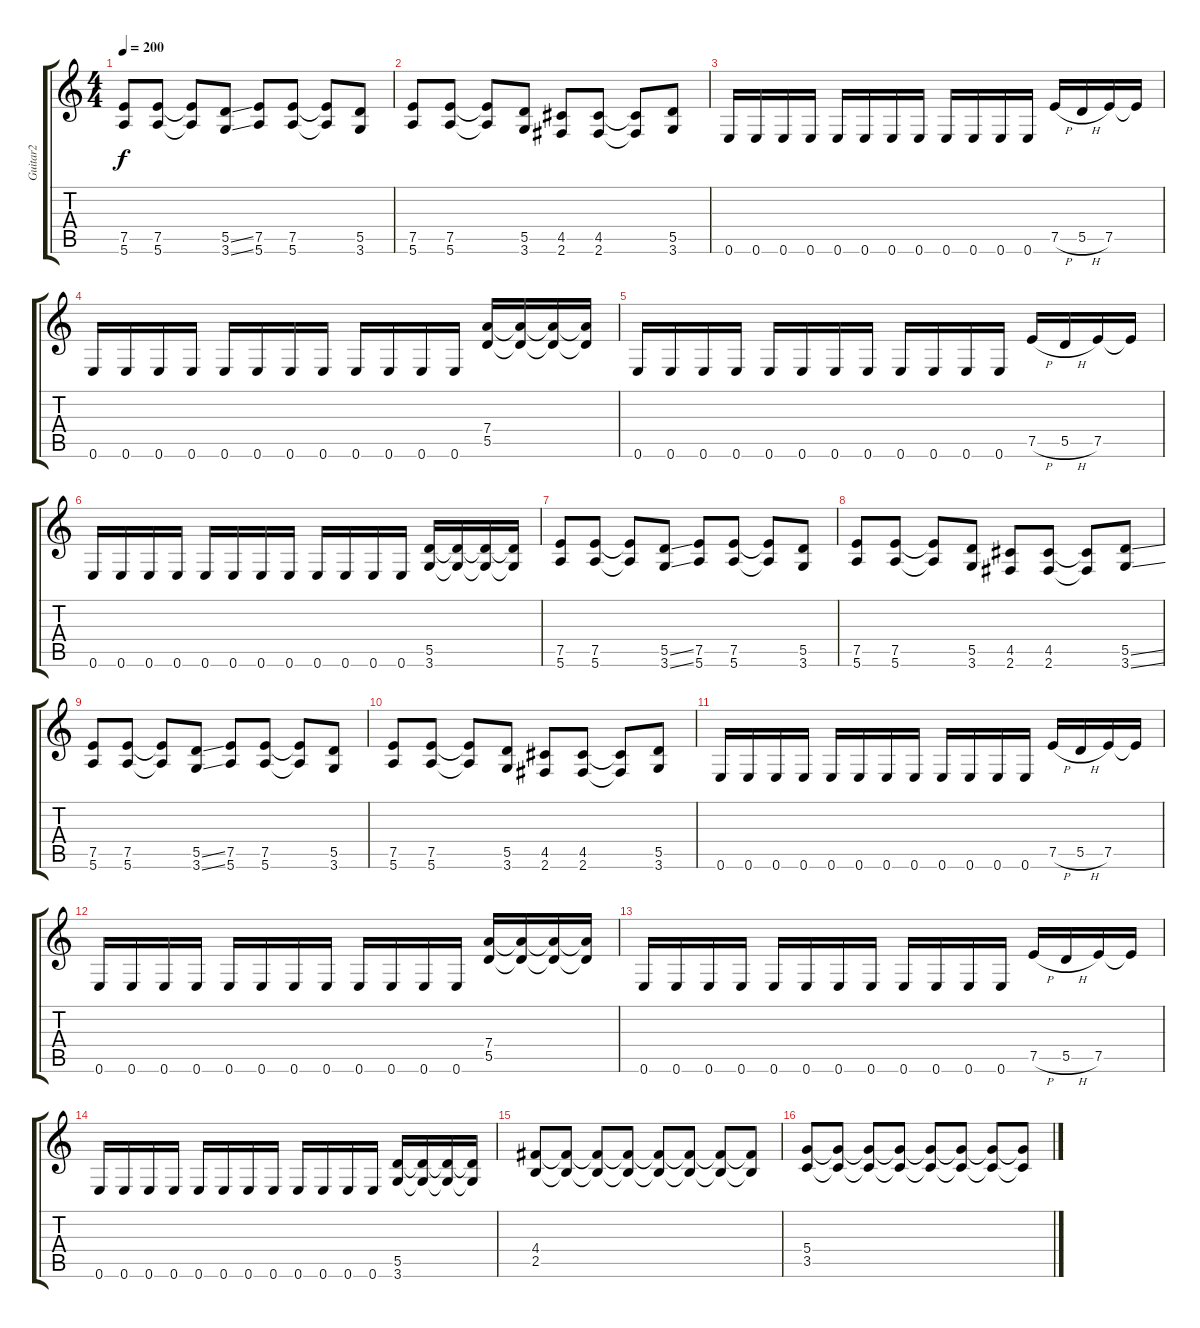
\track ("Guitar2" "Guitar2") {instrument distortionguitar}
\staff {score tabs}
\tuning (E4 B3 G3 D3 A2 E2) {hide}
\ts (4 4)
\tempo 200
\clef g2
\ks c
(7.5 5.6).8{dy f} (7.5 5.6).8 (7.5{t} 5.6{t}).8 (5.5{ss} 3.6{ss}).8 (7.5 5.6).8 (7.5 5.6).8 (7.5{t} 5.6{t}).8 (5.5 3.6).8 |
(7.5 5.6).8 (7.5 5.6).8 (7.5{t} 5.6{t}).8 (5.5 3.6).8 (4.5 2.6).8 (4.5 2.6).8 (4.5{t} 2.6{t}).8 (5.5 3.6).8 |
0.6.16{instrument distortionguitar} 0.6.16 0.6.16 0.6.16 0.6.16 0.6.16 0.6.16 0.6.16 0.6.16 0.6.16 0.6.16 0.6.16 7.5{h}.16 5.5{h}.16 7.5.16 7.5{t}.16 |
0.6.16 0.6.16 0.6.16 0.6.16 0.6.16 0.6.16 0.6.16 0.6.16 0.6.16 0.6.16 0.6.16 0.6.16 (7.4 5.5).16 (7.4{t} 5.5{t}).16 (7.4{t} 5.5{t}).16 (7.4{t} 5.5{t}).16 |
0.6.16{instrument distortionguitar} 0.6.16 0.6.16 0.6.16 0.6.16 0.6.16 0.6.16 0.6.16 0.6.16 0.6.16 0.6.16 0.6.16 7.5{h}.16 5.5{h}.16 7.5.16 7.5{t}.16 |
0.6.16 0.6.16 0.6.16 0.6.16 0.6.16 0.6.16 0.6.16 0.6.16 0.6.16 0.6.16 0.6.16 0.6.16 (5.5 3.6).16 (5.5{t} 3.6{t}).16 (5.5{t} 3.6{t}).16 (5.5{t} 3.6{t}).16 |
(7.5 5.6).8 (7.5 5.6).8 (7.5{t} 5.6{t}).8 (5.5{ss} 3.6{ss}).8 (7.5 5.6).8 (7.5 5.6).8 (7.5{t} 5.6{t}).8 (5.5 3.6).8 |
(7.5 5.6).8 (7.5 5.6).8 (7.5{t} 5.6{t}).8 (5.5 3.6).8 (4.5 2.6).8 (4.5 2.6).8 (4.5{t} 2.6{t}).8 (5.5{ss} 3.6{ss}).8 |
(7.5 5.6).8 (7.5 5.6).8 (7.5{t} 5.6{t}).8 (5.5{ss} 3.6{ss}).8 (7.5 5.6).8 (7.5 5.6).8 (7.5{t} 5.6{t}).8 (5.5 3.6).8 |
(7.5 5.6).8 (7.5 5.6).8 (7.5{t} 5.6{t}).8 (5.5 3.6).8 (4.5 2.6).8 (4.5 2.6).8 (4.5{t} 2.6{t}).8 (5.5 3.6).8 |
0.6.16{instrument distortionguitar} 0.6.16 0.6.16 0.6.16 0.6.16 0.6.16 0.6.16 0.6.16 0.6.16 0.6.16 0.6.16 0.6.16 7.5{h}.16 5.5{h}.16 7.5.16 7.5{t}.16 |
0.6.16 0.6.16 0.6.16 0.6.16 0.6.16 0.6.16 0.6.16 0.6.16 0.6.16 0.6.16 0.6.16 0.6.16 (7.4 5.5).16 (7.4{t} 5.5{t}).16 (7.4{t} 5.5{t}).16 (7.4{t} 5.5{t}).16 |
0.6.16{instrument distortionguitar} 0.6.16 0.6.16 0.6.16 0.6.16 0.6.16 0.6.16 0.6.16 0.6.16 0.6.16 0.6.16 0.6.16 7.5{h}.16 5.5{h}.16 7.5.16 7.5{t}.16 |
0.6.16 0.6.16 0.6.16 0.6.16 0.6.16 0.6.16 0.6.16 0.6.16 0.6.16 0.6.16 0.6.16 0.6.16 (5.5 3.6).16 (5.5{t} 3.6{t}).16 (5.5{t} 3.6{t}).16 (5.5{t} 3.6{t}).16 |
(4.4 2.5).8 (4.4{t} 2.5{t}).8 (4.4{t} 2.5{t}).8 (4.4{t} 2.5{t}).8 (4.4{t} 2.5{t}).8 (4.4{t} 2.5{t}).8 (4.4{t} 2.5{t}).8 (4.4{t} 2.5{t}).8 |
(5.4 3.5).8 (5.4{t} 3.5{t}).8 (5.4{t} 3.5{t}).8 (5.4{t} 3.5{t}).8 (5.4{t} 3.5{t}).8 (5.4{t} 3.5{t}).8 (5.4{t} 3.5{t}).8 (5.4{t} 3.5{t}).8
